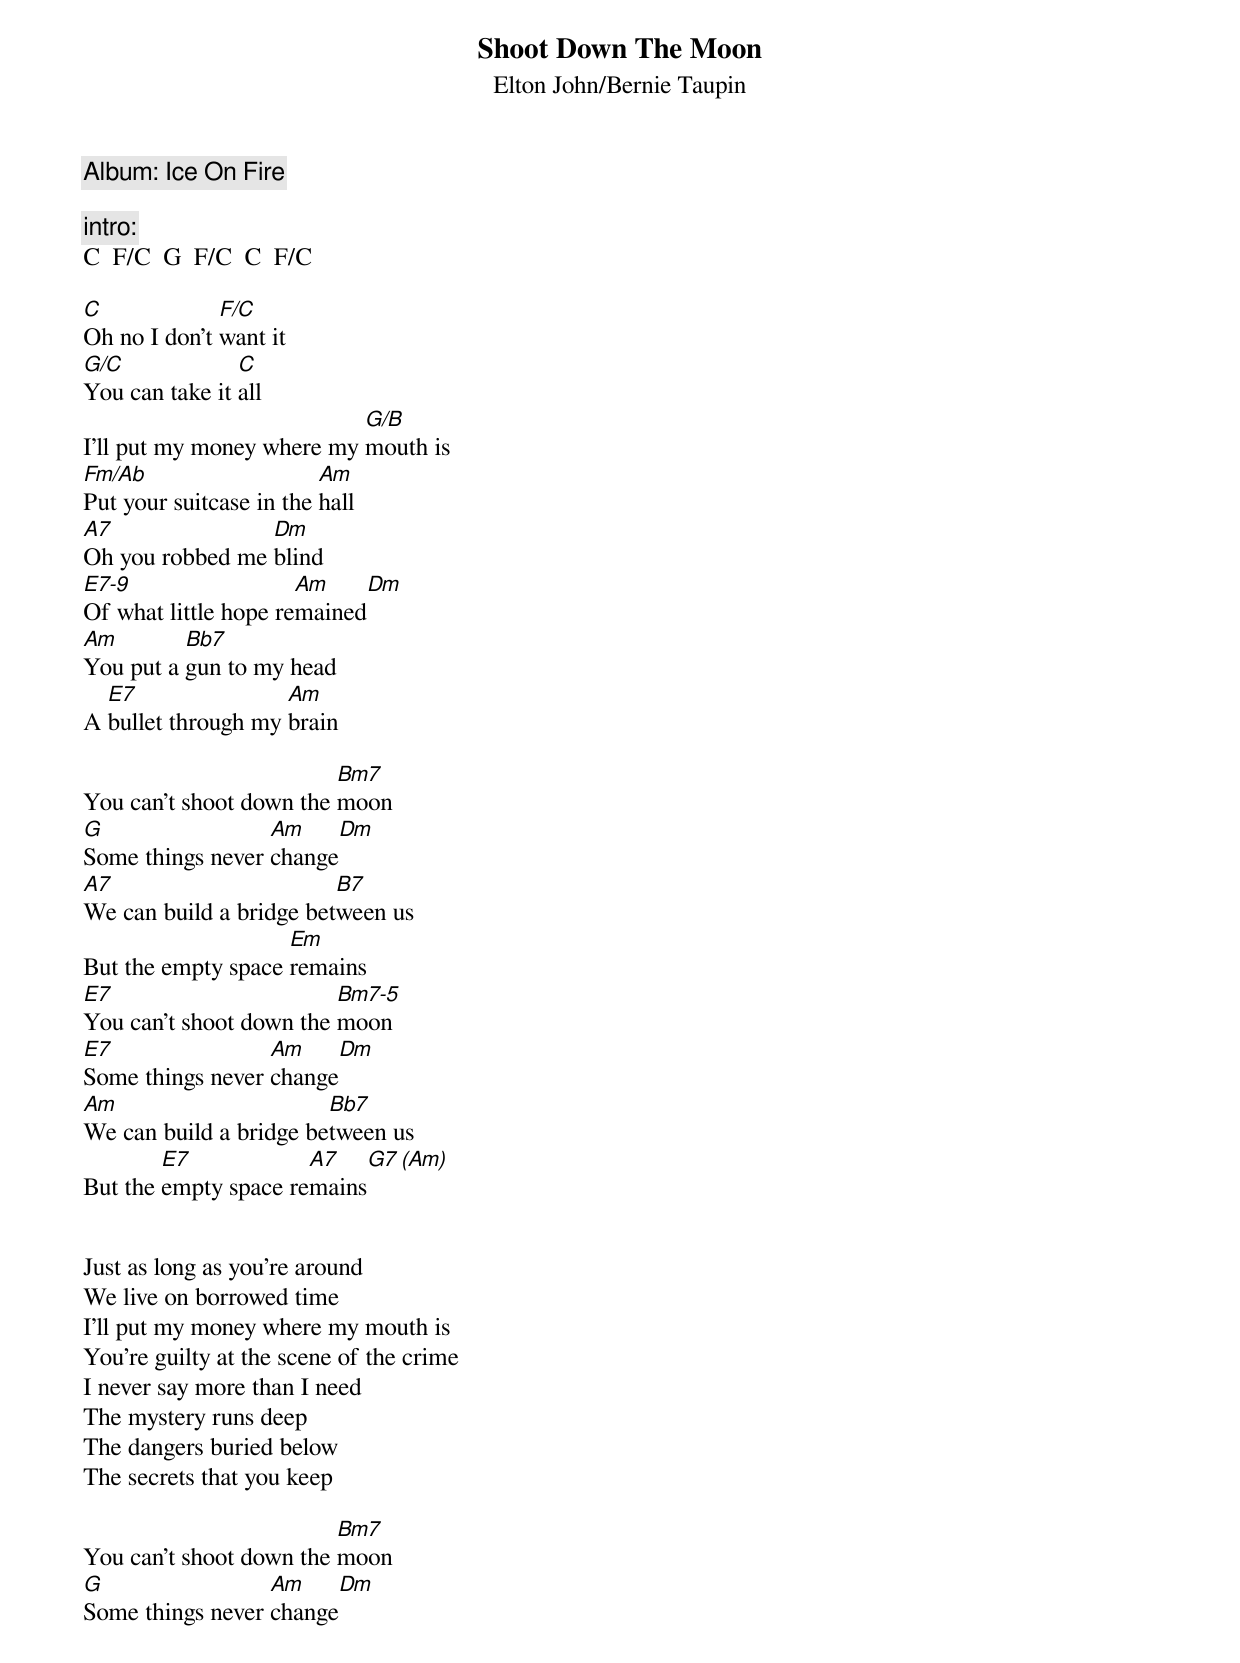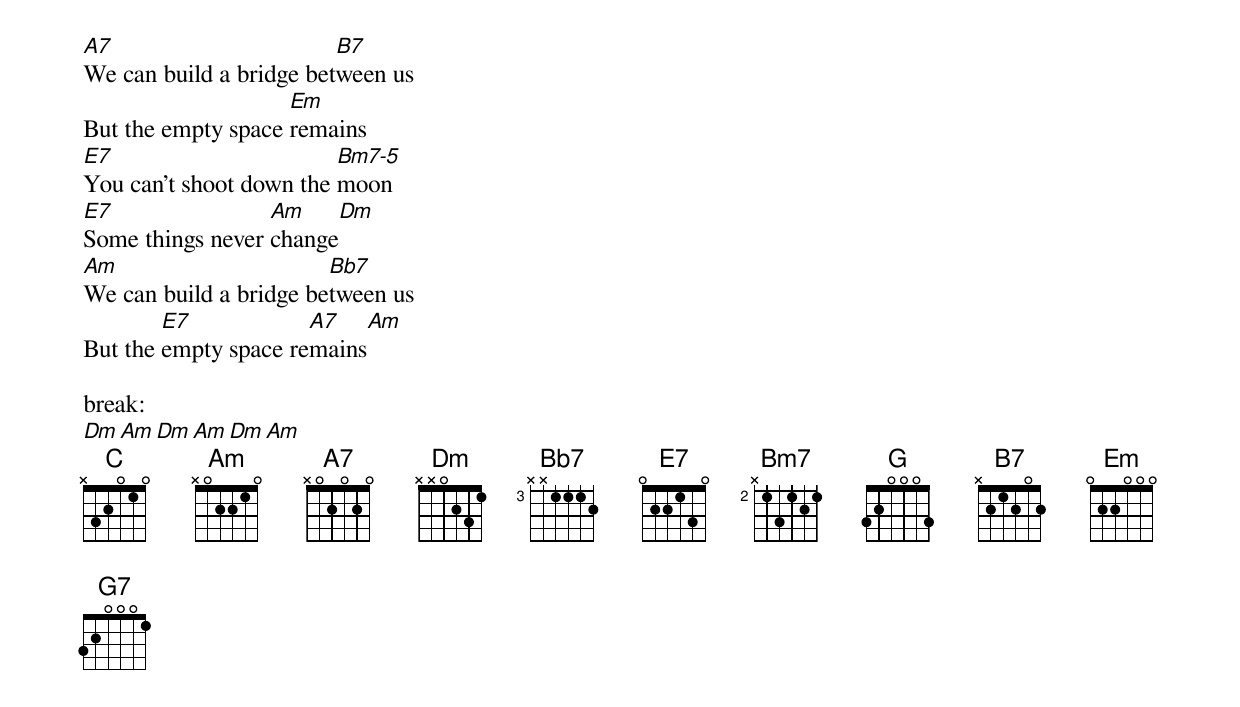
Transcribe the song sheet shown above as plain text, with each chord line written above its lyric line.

Shoot Down The Moon
Elton John/Bernie Taupin
Album: Ice On Fire

intro:
C  F/C  G  F/C  C  F/C

C             F/C
Oh no I don't want it
G/C             C
You can take it all
                           G/B
I'll put my money where my mouth is
Fm/Ab                    Am
Put your suitcase in the hall
A7               Dm
Oh you robbed me blind
E7-9                  Am      Dm
Of what little hope remained
Am        Bb7
You put a gun to my head
  E7                Am
A bullet through my brain

                         Bm7
You can't shoot down the moon
G                 Am         Dm
Some things never change
A7                       B7
We can build a bridge between us
                    Em
But the empty space remains
E7                       Bm7-5
You can't shoot down the moon
E7                Am          Dm
Some things never change
Am                      Bb7
We can build a bridge between us
        E7            A7          G7 (Am)
But the empty space remains


Just as long as you're around
We live on borrowed time
I'll put my money where my mouth is
You're guilty at the scene of the crime
I never say more than I need
The mystery runs deep
The dangers buried below
The secrets that you keep

                         Bm7
You can't shoot down the moon
G                 Am         Dm
Some things never change
A7                       B7
We can build a bridge between us
                    Em
But the empty space remains
E7                       Bm7-5
You can't shoot down the moon
E7                Am          Dm
Some things never change
Am                      Bb7
We can build a bridge between us
        E7            A7          Am
But the empty space remains

break:
Dm  Am  Dm  Am  Dm  Am
